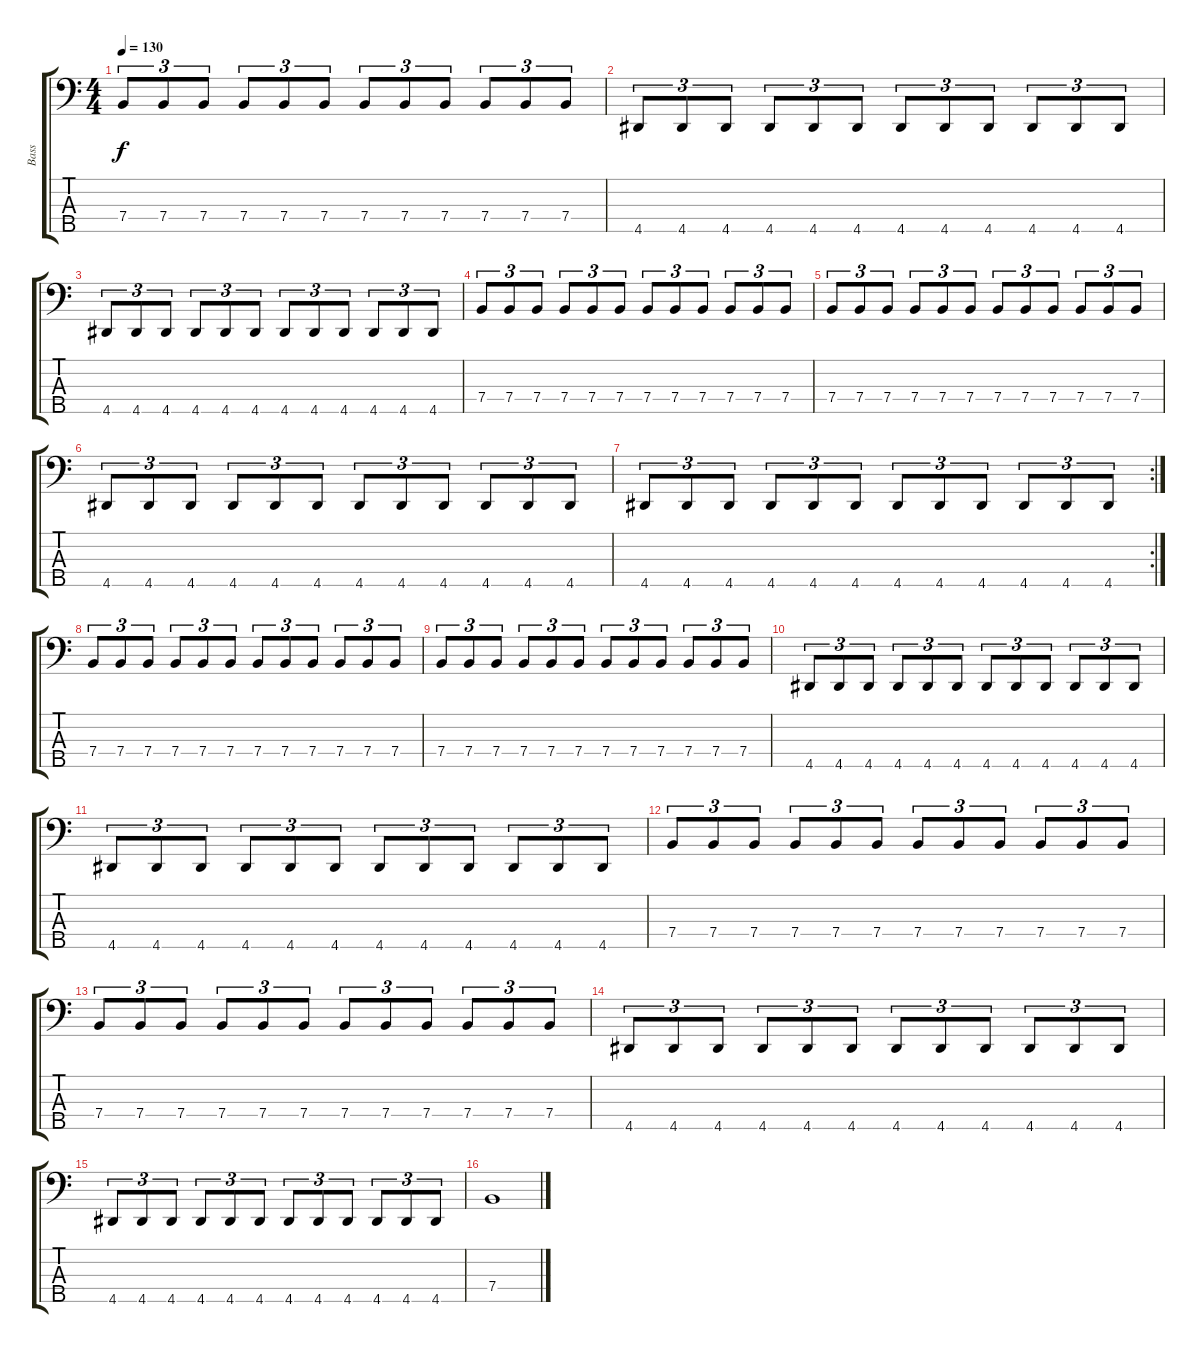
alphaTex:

\track ("Bass" "Bass") {instrument electricbassfinger}
\staff {score tabs}
\tuning (Gb2 D2 A1 E1 B0) {hide}
\ts (4 4)
\tempo 130
\clef f4
\ks c
7.4.8{tu (3 2) dy f} 7.4.8{tu (3 2)} 7.4.8{tu (3 2)} 7.4.8{tu (3 2)} 7.4.8{tu (3 2)} 7.4.8{tu (3 2)} 7.4.8{tu (3 2)} 7.4.8{tu (3 2)} 7.4.8{tu (3 2)} 7.4.8{tu (3 2)} 7.4.8{tu (3 2)} 7.4.8{tu (3 2)} |
4.5.8{tu (3 2)} 4.5.8{tu (3 2)} 4.5.8{tu (3 2)} 4.5.8{tu (3 2)} 4.5.8{tu (3 2)} 4.5.8{tu (3 2)} 4.5.8{tu (3 2)} 4.5.8{tu (3 2)} 4.5.8{tu (3 2)} 4.5.8{tu (3 2)} 4.5.8{tu (3 2)} 4.5.8{tu (3 2)} |
4.5.8{tu (3 2)} 4.5.8{tu (3 2)} 4.5.8{tu (3 2)} 4.5.8{tu (3 2)} 4.5.8{tu (3 2)} 4.5.8{tu (3 2)} 4.5.8{tu (3 2)} 4.5.8{tu (3 2)} 4.5.8{tu (3 2)} 4.5.8{tu (3 2)} 4.5.8{tu (3 2)} 4.5.8{tu (3 2)} |
7.4.8{tu (3 2)} 7.4.8{tu (3 2)} 7.4.8{tu (3 2)} 7.4.8{tu (3 2)} 7.4.8{tu (3 2)} 7.4.8{tu (3 2)} 7.4.8{tu (3 2)} 7.4.8{tu (3 2)} 7.4.8{tu (3 2)} 7.4.8{tu (3 2)} 7.4.8{tu (3 2)} 7.4.8{tu (3 2)} |
7.4.8{tu (3 2)} 7.4.8{tu (3 2)} 7.4.8{tu (3 2)} 7.4.8{tu (3 2)} 7.4.8{tu (3 2)} 7.4.8{tu (3 2)} 7.4.8{tu (3 2)} 7.4.8{tu (3 2)} 7.4.8{tu (3 2)} 7.4.8{tu (3 2)} 7.4.8{tu (3 2)} 7.4.8{tu (3 2)} |
4.5.8{tu (3 2)} 4.5.8{tu (3 2)} 4.5.8{tu (3 2)} 4.5.8{tu (3 2)} 4.5.8{tu (3 2)} 4.5.8{tu (3 2)} 4.5.8{tu (3 2)} 4.5.8{tu (3 2)} 4.5.8{tu (3 2)} 4.5.8{tu (3 2)} 4.5.8{tu (3 2)} 4.5.8{tu (3 2)} |
\rc 2
4.5.8{tu (3 2)} 4.5.8{tu (3 2)} 4.5.8{tu (3 2)} 4.5.8{tu (3 2)} 4.5.8{tu (3 2)} 4.5.8{tu (3 2)} 4.5.8{tu (3 2)} 4.5.8{tu (3 2)} 4.5.8{tu (3 2)} 4.5.8{tu (3 2)} 4.5.8{tu (3 2)} 4.5.8{tu (3 2)} |
7.4.8{tu (3 2)} 7.4.8{tu (3 2)} 7.4.8{tu (3 2)} 7.4.8{tu (3 2)} 7.4.8{tu (3 2)} 7.4.8{tu (3 2)} 7.4.8{tu (3 2)} 7.4.8{tu (3 2)} 7.4.8{tu (3 2)} 7.4.8{tu (3 2)} 7.4.8{tu (3 2)} 7.4.8{tu (3 2)} |
7.4.8{tu (3 2)} 7.4.8{tu (3 2)} 7.4.8{tu (3 2)} 7.4.8{tu (3 2)} 7.4.8{tu (3 2)} 7.4.8{tu (3 2)} 7.4.8{tu (3 2)} 7.4.8{tu (3 2)} 7.4.8{tu (3 2)} 7.4.8{tu (3 2)} 7.4.8{tu (3 2)} 7.4.8{tu (3 2)} |
4.5.8{tu (3 2)} 4.5.8{tu (3 2)} 4.5.8{tu (3 2)} 4.5.8{tu (3 2)} 4.5.8{tu (3 2)} 4.5.8{tu (3 2)} 4.5.8{tu (3 2)} 4.5.8{tu (3 2)} 4.5.8{tu (3 2)} 4.5.8{tu (3 2)} 4.5.8{tu (3 2)} 4.5.8{tu (3 2)} |
4.5.8{tu (3 2)} 4.5.8{tu (3 2)} 4.5.8{tu (3 2)} 4.5.8{tu (3 2)} 4.5.8{tu (3 2)} 4.5.8{tu (3 2)} 4.5.8{tu (3 2)} 4.5.8{tu (3 2)} 4.5.8{tu (3 2)} 4.5.8{tu (3 2)} 4.5.8{tu (3 2)} 4.5.8{tu (3 2)} |
7.4.8{tu (3 2)} 7.4.8{tu (3 2)} 7.4.8{tu (3 2)} 7.4.8{tu (3 2)} 7.4.8{tu (3 2)} 7.4.8{tu (3 2)} 7.4.8{tu (3 2)} 7.4.8{tu (3 2)} 7.4.8{tu (3 2)} 7.4.8{tu (3 2)} 7.4.8{tu (3 2)} 7.4.8{tu (3 2)} |
7.4.8{tu (3 2)} 7.4.8{tu (3 2)} 7.4.8{tu (3 2)} 7.4.8{tu (3 2)} 7.4.8{tu (3 2)} 7.4.8{tu (3 2)} 7.4.8{tu (3 2)} 7.4.8{tu (3 2)} 7.4.8{tu (3 2)} 7.4.8{tu (3 2)} 7.4.8{tu (3 2)} 7.4.8{tu (3 2)} |
4.5.8{tu (3 2)} 4.5.8{tu (3 2)} 4.5.8{tu (3 2)} 4.5.8{tu (3 2)} 4.5.8{tu (3 2)} 4.5.8{tu (3 2)} 4.5.8{tu (3 2)} 4.5.8{tu (3 2)} 4.5.8{tu (3 2)} 4.5.8{tu (3 2)} 4.5.8{tu (3 2)} 4.5.8{tu (3 2)} |
4.5.8{tu (3 2)} 4.5.8{tu (3 2)} 4.5.8{tu (3 2)} 4.5.8{tu (3 2)} 4.5.8{tu (3 2)} 4.5.8{tu (3 2)} 4.5.8{tu (3 2)} 4.5.8{tu (3 2)} 4.5.8{tu (3 2)} 4.5.8{tu (3 2)} 4.5.8{tu (3 2)} 4.5.8{tu (3 2)} |
7.4.1
